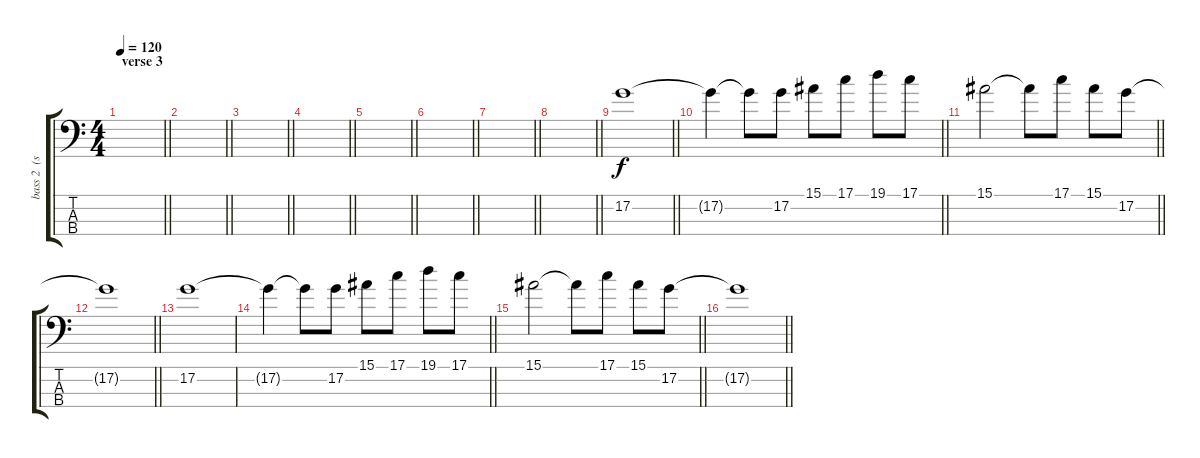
\track ("bass 2  (solo)" "bass 2  (s") {instrument electricguitarjazz}
\staff {score tabs}
\tuning (G2 D2 A1 E1) {hide}
\ts (4 4)
\section ("" "verse 3")
\tempo 120
\clef f4
\barLineRight lightlight
\ks c
|
\barLineRight lightlight
|
\barLineRight lightlight
|
\barLineRight lightlight
|
\barLineRight lightlight
|
\barLineRight lightlight
|
\barLineRight lightlight
|
\barLineRight lightlight
|
\barLineRight lightlight
17.2.1{volume 14 balance 12} |
\barLineRight lightlight
17.2{t}.4 17.2{t}.8 17.2.8 15.1.8 17.1.8 19.1.8 17.1.8 |
\barLineRight lightlight
15.1.2 15.1{t}.8 17.1.8 15.1.8 17.2.8 |
\barLineRight lightlight
17.2{t}.1 |
17.2.1 |
\barLineRight lightlight
17.2{t}.4 17.2{t}.8 17.2.8 15.1.8 17.1.8 19.1.8 17.1.8 |
\barLineRight lightlight
15.1.2 15.1{t}.8 17.1.8 15.1.8 17.2.8 |
\barLineRight lightlight
17.2{t}.1
